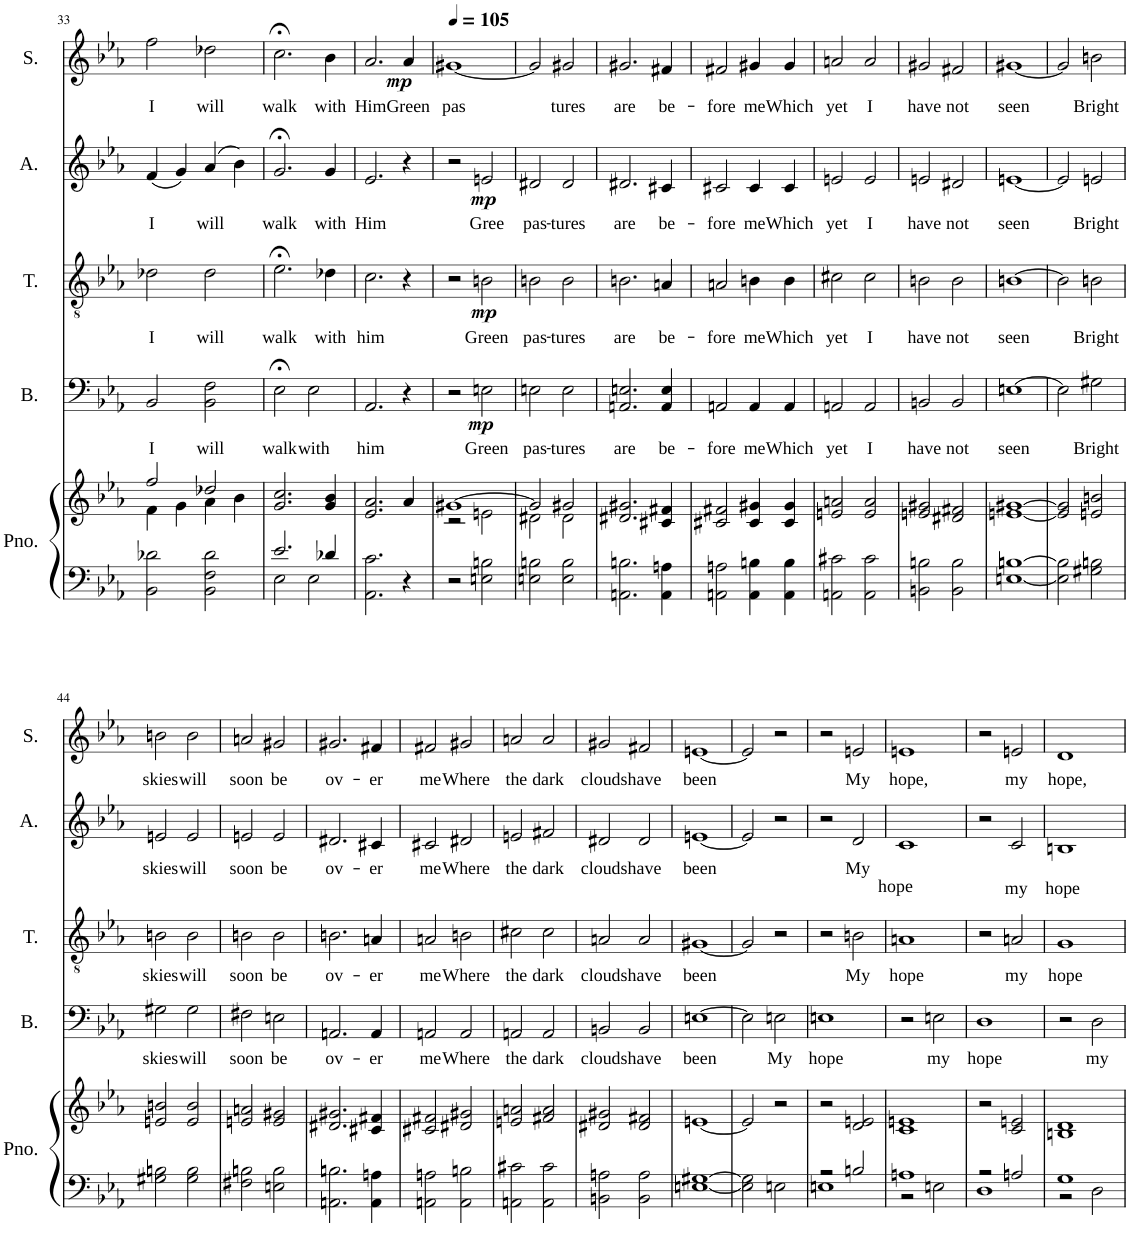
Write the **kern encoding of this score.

**kern	**kern	**kern	**text	**dynam	**kern	**text	**dynam	**kern	**text	**dynam	**kern	**text	**dynam
*part5	*part5	*part4	*part4	*part4	*part3	*part3	*part3	*part2	*part2	*part2	*part1	*part1	*part1
*staff6	*staff5	*staff4	*staff4	*staff4	*staff3	*staff3	*staff3	*staff2	*staff2	*staff2	*staff1	*staff1	*staff1
*I"Piano	*	*I"Bass	*	*	*I"Tenor	*	*	*I"Alto	*	*	*I"Soprano	*	*
*I'Pno.	*	*I'B.	*	*	*I'T.	*	*	*I'A.	*	*	*I'S.	*	*
!!LO:PB:g=z
*clefF4	*clefG2	*clefF4	*	*	*clefGv2	*	*	*clefG2	*	*	*clefG2	*	*
*k[b-e-a-]	*k[b-e-a-]	*k[b-e-a-]	*	*	*k[b-e-a-]	*	*	*k[b-e-a-]	*	*	*k[b-e-a-]	*	*
*M4/4	*M4/4	*M4/4	*	*	*M4/4	*	*	*M4/4	*	*	*M4/4	*	*
=33	=33	=33	=33	=33	=33	=33	=33	=33	=33	=33	=33	=33	=33
*	*^	*	*	*	*	*	*	*	*	*	*	*	*
!	!	!	!	!LO:LY:b	!	!	!LO:LY:b	!	!	!LO:LY:b	!	!	!LO:LY:b	!
2BB-\ 2d-X\	2ff/	4f\	2BB-/	I	.	2d-X\	I	.	(4f/	I	.	2ff\	I	.
.	.	4g\	.	.	.	.	.	.	4g/)	.	.	.	.	.
!	!	!	!	!LO:LY:b	!	!	!LO:LY:b	!	!	!LO:LY:b	!	!	!LO:LY:b	!
2BB-\ 2F\ 2d-\	2dd-X/	4a-\	2BB-\ 2F\	will	.	2d-\	will	.	(4a-/	will	.	2dd-X\	will	.
.	.	4b-\	.	.	.	.	.	.	4b-\)	.	.	.	.	.
=34	=34	=34	=34	=34	=34	=34	=34	=34	=34	=34	=34	=34	=34	=34
*^	*	*	*	*	*	*	*	*	*	*	*	*	*	*
!	!	!	!	!	!LO:LY:b	!	!	!LO:LY:b	!	!	!LO:LY:b	!	!	!LO:LY:b	!
*	*	*v	*v	*	*	*	*	*	*	*	*	*	*	*	*
2.e-/	2E-\	2.g/ 2.cc/	2E-;<\	walk	.	2.e-;<\	walk	.	2.g;</	walk	.	2.cc;<\	walk	.
!	!	!	!	!LO:LY:b	!	!	!	!	!	!	!	!	!	!
.	2E-\	.	2E-\	with	.	.	.	.	.	.	.	.	.	.
!	!	!	!	!	!	!	!LO:LY:b	!	!	!LO:LY:b	!	!	!LO:LY:b	!
4d-X/	.	4g/ 4b-/	.	.	.	4d-X\	with	.	4g/	with	.	4b-\	with	.
*v	*v	*	*	*	*	*	*	*	*	*	*	*	*	*
=35	=35	=35	=35	=35	=35	=35	=35	=35	=35	=35	=35	=35	=35
!	!	!	!LO:LY:b	!	!	!LO:LY:b	!	!	!LO:LY:b	!	!	!LO:LY:b	!
2.AA-\ 2.c\	2.e-/ 2.a-/	2.AA-/	him	.	2.c\	him	.	2.e-/	Him	.	2.a-/	Him	.
!	!	!	!	!	!	!	!	!	!	!	!	!LO:LY:b	!LO:DY:b
4r	4a-/	4r	.	.	4r	.	.	4r	.	.	4a-/	Green	mp
=36	=36	=36	=36	=36	=36	=36	=36	=36	=36	=36	=36	=36	=36
*	*	*	*	*	*	*	*	*	*	*	*MM105	*	*
*	*^	*	*	*	*	*	*	*	*	*	*	*	*
!	!	!	!	!	!	!	!	!	!	!	!	!	!LO:LY:b	!
2r	[1g#X	2r	2r	.	.	2r	.	.	2r	.	.	[1g#X	pas	.
!	!	!	!	!LO:LY:b	!LO:DY:b	!	!LO:LY:b	!LO:DY:b	!	!LO:LY:b	!LO:DY:b	!	!	!
2En\ 2Bn\	.	2en\	2En\	Green	mp	2Bn\	Green	mp	2en/	Gree	mp	.	.	.
=37	=37	=37	=37	=37	=37	=37	=37	=37	=37	=37	=37	=37	=37	=37
!	!	!	!	!LO:LY:b	!	!	!LO:LY:b	!	!	!LO:LY:b	!	!	!	!
2En\ 2Bn\	2g#/]	2d#X\	2En\	pas-	.	2Bn\	pas-	.	2d#X/	pas-	.	2g#/]	.	.
!	!	!	!	!LO:LY:b	!	!	!LO:LY:b	!	!	!LO:LY:b	!	!	!LO:LY:b	!
2E\ 2B\	2g#X/	2d#\	2E\	-tures	.	2B\	-tures	.	2d#/	-tures	.	2g#X/	tures	.
=38	=38	=38	=38	=38	=38	=38	=38	=38	=38	=38	=38	=38	=38	=38
!	!	!	!	!LO:LY:b	!	!	!LO:LY:b	!	!	!LO:LY:b	!	!	!LO:LY:b	!
*	*v	*v	*	*	*	*	*	*	*	*	*	*	*	*
2.AAn\ 2.Bn\	2.d#X/ 2.g#X/	2.AAn/ 2.En/	are	.	2.Bn\	are	.	2.d#X/	are	.	2.g#X/	are	.
!	!	!	!LO:LY:b	!	!	!LO:LY:b	!	!	!LO:LY:b	!	!	!LO:LY:b	!
4AA\ 4An\	4c#X/ 4f#X/	4AA/ 4E/	be-	.	4An/	be-	.	4c#X/	be-	.	4f#X/	be-	.
=39	=39	=39	=39	=39	=39	=39	=39	=39	=39	=39	=39	=39	=39
!	!	!	!LO:LY:b	!	!	!LO:LY:b	!	!	!LO:LY:b	!	!	!LO:LY:b	!
2AAn\ 2An\	2c#X/ 2f#X/	2AAn/	-fore	.	2An/	-fore	.	2c#X/	-fore	.	2f#X/	-fore	.
!	!	!	!LO:LY:b	!	!	!LO:LY:b	!	!	!LO:LY:b	!	!	!LO:LY:b	!
4AA\ 4Bn\	4c#/ 4g#X/	4AA/	me	.	4Bn\	me	.	4c#/	me	.	4g#X/	me	.
!	!	!	!LO:LY:b	!	!	!LO:LY:b	!	!	!LO:LY:b	!	!	!LO:LY:b	!
4AA\ 4B\	4c#/ 4g#/	4AA/	Which	.	4B\	Which	.	4c#/	Which	.	4g#/	Which	.
=40	=40	=40	=40	=40	=40	=40	=40	=40	=40	=40	=40	=40	=40
!	!	!	!LO:LY:b	!	!	!LO:LY:b	!	!	!LO:LY:b	!	!	!LO:LY:b	!
2AAn\ 2c#X\	2en/ 2an/	2AAn/	yet	.	2c#X\	yet	.	2en/	yet	.	2an/	yet	.
!	!	!	!LO:LY:b	!	!	!LO:LY:b	!	!	!LO:LY:b	!	!	!LO:LY:b	!
2AA\ 2c#\	2e/ 2a/	2AA/	I	.	2c#\	I	.	2e/	I	.	2a/	I	.
=41	=41	=41	=41	=41	=41	=41	=41	=41	=41	=41	=41	=41	=41
!	!	!	!LO:LY:b	!	!	!LO:LY:b	!	!	!LO:LY:b	!	!	!LO:LY:b	!
2BBn\ 2Bn\	2en/ 2g#X/	2BBn/	have	.	2Bn\	have	.	2en/	have	.	2g#X/	have	.
!	!	!	!LO:LY:b	!	!	!LO:LY:b	!	!	!LO:LY:b	!	!	!LO:LY:b	!
2BB\ 2B\	2d#X/ 2f#X/	2BB/	not	.	2B\	not	.	2d#X/	not	.	2f#X/	not	.
=42	=42	=42	=42	=42	=42	=42	=42	=42	=42	=42	=42	=42	=42
!	!	!	!LO:LY:b	!	!	!LO:LY:b	!	!	!LO:LY:b	!	!	!LO:LY:b	!
[1En [1Bn	[1en [1g#X	[1En	seen	.	[1Bn	seen	.	[1en	seen	.	[1g#X	seen	.
=43	=43	=43	=43	=43	=43	=43	=43	=43	=43	=43	=43	=43	=43
2E\] 2B\]	2e/] 2g#/]	2E\]	.	.	2B\]	.	.	2e/]	.	.	2g#/]	.	.
!	!	!	!LO:LY:b	!	!	!LO:LY:b	!	!	!LO:LY:b	!	!	!LO:LY:b	!
2G#X\ 2Bn\	2en/ 2bn/	2G#X\	Bright	.	2Bn\	Bright	.	2en/	Bright	.	2bn\	Bright	.
!!LO:LB:g=z
=44	=44	=44	=44	=44	=44	=44	=44	=44	=44	=44	=44	=44	=44
!	!	!	!LO:LY:b	!	!	!LO:LY:b	!	!	!LO:LY:b	!	!	!LO:LY:b	!
2G#X\ 2Bn\	2en/ 2bn/	2G#X\	skies	.	2Bn\	skies	.	2en/	skies	.	2bn\	skies	.
!	!	!	!LO:LY:b	!	!	!LO:LY:b	!	!	!LO:LY:b	!	!	!LO:LY:b	!
2G#\ 2B\	2e/ 2b/	2G#\	will	.	2B\	will	.	2e/	will	.	2b\	will	.
=45	=45	=45	=45	=45	=45	=45	=45	=45	=45	=45	=45	=45	=45
!	!	!	!LO:LY:b	!	!	!LO:LY:b	!	!	!LO:LY:b	!	!	!LO:LY:b	!
2F#X\ 2Bn\	2en/ 2an/	2F#X\	soon	.	2Bn\	soon	.	2en/	soon	.	2an/	soon	.
!	!	!	!LO:LY:b	!	!	!LO:LY:b	!	!	!LO:LY:b	!	!	!LO:LY:b	!
2En\ 2B\	2e/ 2g#X/	2En\	be	.	2B\	be	.	2e/	be	.	2g#X/	be	.
=46	=46	=46	=46	=46	=46	=46	=46	=46	=46	=46	=46	=46	=46
!	!	!	!LO:LY:b	!	!	!LO:LY:b	!	!	!LO:LY:b	!	!	!LO:LY:b	!
2.AAn\ 2.Bn\	2.d#X/ 2.g#X/	2.AAn/	ov-	.	2.Bn\	ov-	.	2.d#X/	ov-	.	2.g#X/	ov-	.
!	!	!	!LO:LY:b	!	!	!LO:LY:b	!	!	!LO:LY:b	!	!	!LO:LY:b	!
4AA\ 4An\	4c#X/ 4f#X/	4AA/	-er	.	4An/	-er	.	4c#X/	-er	.	4f#X/	-er	.
=47	=47	=47	=47	=47	=47	=47	=47	=47	=47	=47	=47	=47	=47
!	!	!	!LO:LY:b	!	!	!LO:LY:b	!	!	!LO:LY:b	!	!	!LO:LY:b	!
2AAn\ 2An\	2c#X/ 2f#X/	2AAn/	me	.	2An/	me	.	2c#X/	me	.	2f#X/	me	.
!	!	!	!LO:LY:b	!	!	!LO:LY:b	!	!	!LO:LY:b	!	!	!LO:LY:b	!
2AA\ 2Bn\	2d#X/ 2g#X/	2AA/	Where	.	2Bn\	Where	.	2d#X/	Where	.	2g#X/	Where	.
=48	=48	=48	=48	=48	=48	=48	=48	=48	=48	=48	=48	=48	=48
!	!	!	!LO:LY:b	!	!	!LO:LY:b	!	!	!LO:LY:b	!	!	!LO:LY:b	!
2AAn\ 2c#X\	2en/ 2an/	2AAn/	the	.	2c#X\	the	.	2en/	the	.	2an/	the	.
!	!	!	!LO:LY:b	!	!	!LO:LY:b	!	!	!LO:LY:b	!	!	!LO:LY:b	!
2AA\ 2c#\	2f#X/ 2a/	2AA/	dark	.	2c#\	dark	.	2f#X/	dark	.	2a/	dark	.
=49	=49	=49	=49	=49	=49	=49	=49	=49	=49	=49	=49	=49	=49
!	!	!	!LO:LY:b	!	!	!LO:LY:b	!	!	!LO:LY:b	!	!	!LO:LY:b	!
2BBn\ 2An\	2d#X/ 2g#X/	2BBn/	clouds	.	2An/	clouds	.	2d#X/	clouds	.	2g#X/	clouds	.
!	!	!	!LO:LY:b	!	!	!LO:LY:b	!	!	!LO:LY:b	!	!	!LO:LY:b	!
2BB\ 2A\	2d#/ 2f#X/	2BB/	have	.	2A/	have	.	2d#/	have	.	2f#X/	have	.
=50	=50	=50	=50	=50	=50	=50	=50	=50	=50	=50	=50	=50	=50
!	!	!	!LO:LY:b	!	!	!LO:LY:b	!	!	!LO:LY:b	!	!	!LO:LY:b	!
[1En [1G#X	[1en	[1En	been	.	[1G#X	been	.	[1en	been	.	[1en	been	.
=51	=51	=51	=51	=51	=51	=51	=51	=51	=51	=51	=51	=51	=51
2E\] 2G#\]	2e/]	2E\]	.	.	2G#/]	.	.	2e/]	.	.	2e/]	.	.
!	!	!	!LO:LY:b	!	!	!	!	!	!	!	!	!	!
2En\	2r	2En\	My	.	2r	.	.	2r	.	.	2r	.	.
=52	=52	=52	=52	=52	=52	=52	=52	=52	=52	=52	=52	=52	=52
*^	*	*	*	*	*	*	*	*	*	*	*	*	*
!	!	!	!	!LO:LY:b	!	!	!	!	!	!	!	!	!	!
2r	1En	2r	1En	hope	.	2r	.	.	2r	.	.	2r	.	.
!	!	!	!	!	!	!	!LO:LY:b	!	!	!LO:LY:b	!	!	!LO:LY:b	!
2Bn/	.	2d/ 2en/	.	.	.	2Bn\	My	.	2d/	My	.	2en/	My	.
=53	=53	=53	=53	=53	=53	=53	=53	=53	=53	=53	=53	=53	=53	=53
!	!	!	!	!	!	!	!LO:LY:b	!	!	!LO:LY:b	!	!	!LO:LY:b	!
1An	2r	1c 1en	2r	.	.	1An	hope	.	1c	hope	.	1en	hope,	.
!	!	!	!	!LO:LY:b	!	!	!	!	!	!	!	!	!	!
.	2En\	.	2En\	my	.	.	.	.	.	.	.	.	.	.
=54	=54	=54	=54	=54	=54	=54	=54	=54	=54	=54	=54	=54	=54	=54
!	!	!	!	!LO:LY:b	!	!	!	!	!	!	!	!	!	!
2r	1D	2r	1D	hope	.	2r	.	.	2r	.	.	2r	.	.
!	!	!	!	!	!	!	!LO:LY:b	!	!	!LO:LY:b	!	!	!LO:LY:b	!
2An/	.	2c/ 2en/	.	.	.	2An/	my	.	2c/	my	.	2en/	my	.
=55	=55	=55	=55	=55	=55	=55	=55	=55	=55	=55	=55	=55	=55	=55
!	!	!	!	!	!	!	!LO:LY:b	!	!	!LO:LY:b	!	!	!LO:LY:b	!
1G	2r	1Bn 1d	2r	.	.	1G	hope	.	1Bn	hope	.	1d	hope,	.
!	!	!	!	!LO:LY:b	!	!	!	!	!	!	!	!	!	!
.	2D\	.	2D\	my	.	.	.	.	.	.	.	.	.	.
*v	*v	*	*	*	*	*	*	*	*	*	*	*	*	*
=	=	=	=	=	=	=	=	=	=	=	=	=	=
*-	*-	*-	*-	*-	*-	*-	*-	*-	*-	*-	*-	*-	*-
